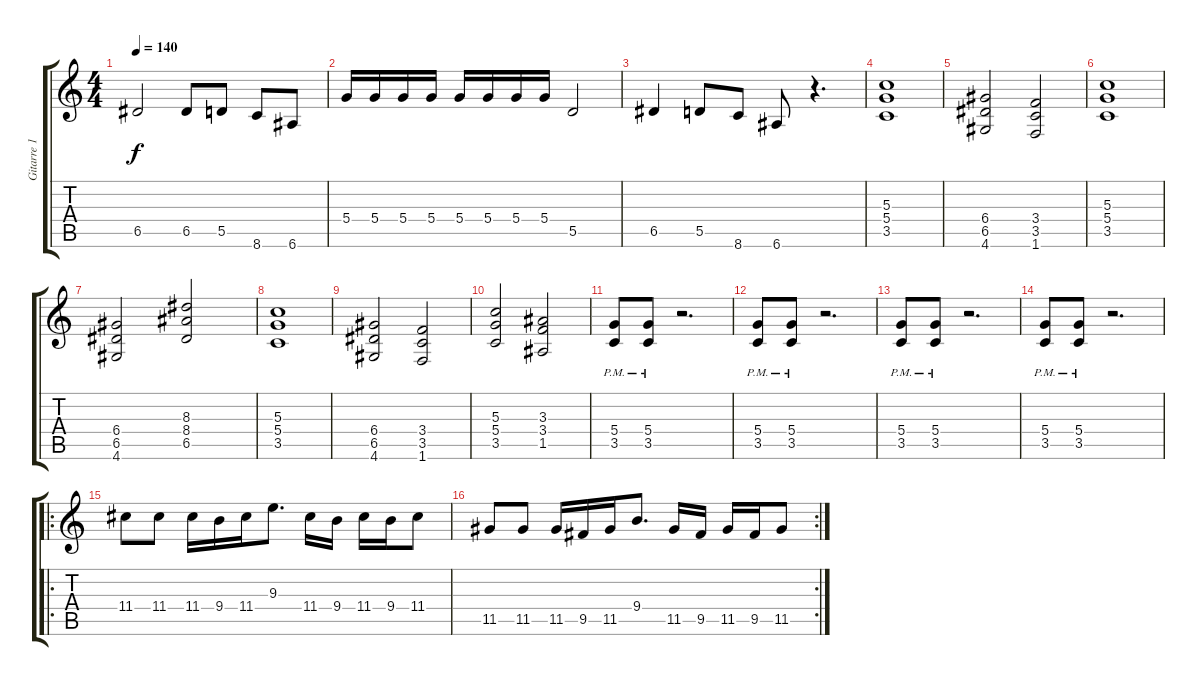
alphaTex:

\track ("Gitarre 1" "Gitarre 1") {instrument overdrivenguitar}
\staff {score tabs}
\tuning (E4 B3 G3 D3 A2 E2) {hide}
\ts (4 4)
\tempo 140
\clef g2
\ks c
6.5.2{dy f} 6.5.8 5.5.8 8.6.8 6.6.8 |
5.4.16 5.4.16 5.4.16 5.4.16 5.4.16 5.4.16 5.4.16 5.4.16 5.5.2 |
6.5.4 5.5.8 8.6.8 6.6.8 r.4{d} |
(5.3 5.4 3.5).1 |
(6.4 6.5 4.6).2 (3.4 3.5 1.6).2 |
(5.3 5.4 3.5).1 |
(6.4 6.5 4.6).2 (8.3 8.4 6.5).2 |
(5.3 5.4 3.5).1 |
(6.4 6.5 4.6).2 (3.4 3.5 1.6).2 |
(5.3 5.4 3.5).2 (3.3 3.4 1.5).2 |
(5.4{pm} 3.5{pm}).8 (5.4{pm} 3.5{pm}).8 r.2{d} |
(5.4{pm} 3.5{pm}).8 (5.4{pm} 3.5{pm}).8 r.2{d} |
(5.4{pm} 3.5{pm}).8 (5.4{pm} 3.5{pm}).8 r.2{d} |
(5.4{pm} 3.5{pm}).8 (5.4{pm} 3.5{pm}).8 r.2{d} |
\ro
11.4.8 11.4.8 11.4.16 9.4.16 11.4.16 9.3.8{d} 11.4.16 9.4.16 11.4.16 9.4.16 11.4.8 |
\rc 2
11.5.8 11.5.8 11.5.16 9.5.16 11.5.16 9.4.8{d} 11.5.16 9.5.16 11.5.16 9.5.16 11.5.8
